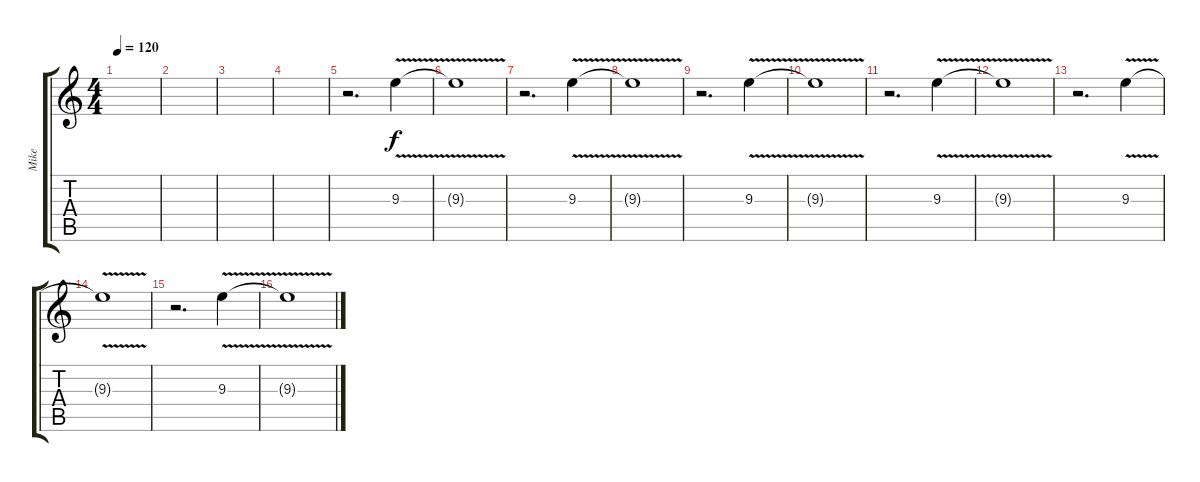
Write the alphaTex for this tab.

\track ("Mike" "Mike") {instrument electricguitarclean}
\staff {score tabs}
\tuning (E4 B3 G3 D3 A2 E2) {hide}
\ts (4 4)
\tempo 120
\clef g2
\ks c
|
|
|
|
r.2{d} 9.3{v}.4 |
9.3{v t}.1 |
r.2{d} 9.3{v}.4 |
9.3{v t}.1 |
r.2{d} 9.3{v}.4 |
9.3{v t}.1 |
r.2{d} 9.3{v}.4 |
9.3{v t}.1 |
r.2{d} 9.3{v}.4 |
9.3{v t}.1 |
r.2{d} 9.3{v}.4 |
9.3{v t}.1
